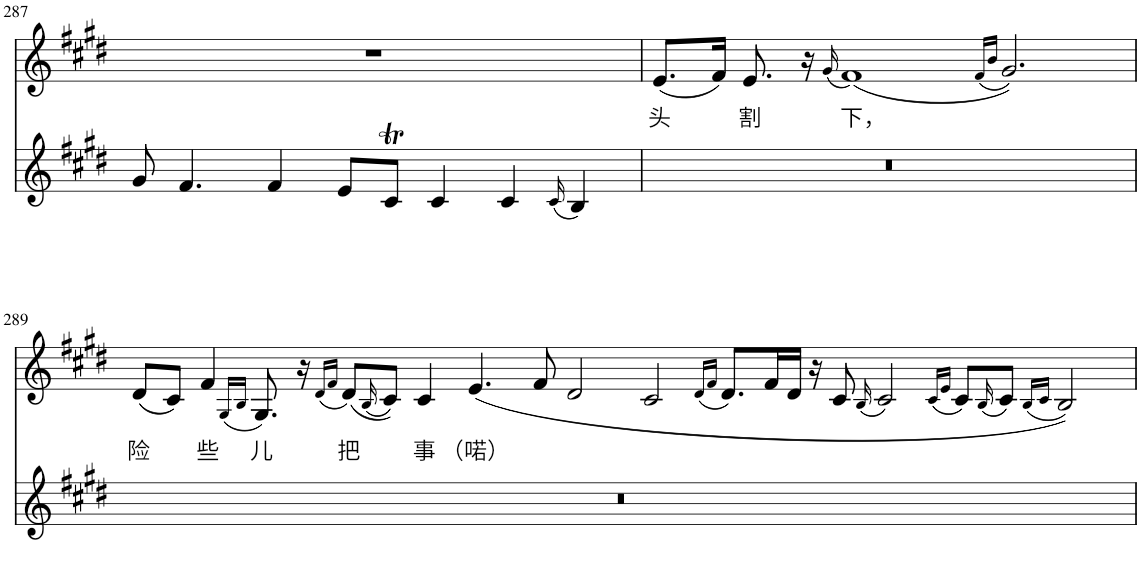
**kern	**kern	**text
*part2	*part1	*part1
*staff2	*staff1	*staff1
*I"Piano	*I"Piano	*
*I'Pno	*I'Pno	*
!!LO:PB:g=z
*clefG2	*clefG2	*
*k[f#c#g#d#]	*k[f#c#g#d#]	*
*M2/4	*M2/4	*
=287	=287	=287
8g#/	2r	.
4.f#/	.	.
4f#/	1ryy	.
8e/L	.	.
8c#T/J	.	.
4c#/	.	.
4c#/	.	.
(16qc#/	.	.
4B/)	4ryy	.
=288	=288	=288
!	!	!LO:LY:b
2r	(8.e/L	头
.	16f#/Jk)	.
!	!	!LO:LY:b
.	8.e/	割
.	16r	.
.	(16qg#/	.
!	!	!LO:LY:b
1..ryy	(1f#)	下，
.	(16qf#/LL	.
.	16qb/JJ	.
.	2.g#/))	.
!!LO:LB:g=z
=289	=289	=289
!	!	!LO:LY:b
2r	(8d#/L	险
.	8c#/J)	.
!	!	!LO:LY:b
.	4f#/	些
.	(16qG#/LL	.
.	16qB/JJ	.
!	!	!LO:LY:b
00ryy	8.G#/)	儿
.	16r	.
.	(16qd#/LL	.
.	16qf#/JJ	.
!	!	!LO:LY:b
.	(8d#/L)	把
.	(16qB/	.
.	8c#/J))	.
!	!	!LO:LY:b
.	4c#/	事
!	!	!LO:LY:b
.	(4.e/	（喏）
.	8f#/	.
.	2d#/	.
.	2c#/	.
.	(16qd#/LL	.
.	16qf#/JJ	.
.	8.d#/L)	.
.	16f#/L	.
.	16d#/JJ	.
.	16r	.
.	8c#/	.
.	(16qB/	.
.	2c#/)	.
.	(16qc#/LL	.
.	16qe/JJ	.
.	8c#/L)	.
.	(16qB/	.
.	8c#/J)	.
.	(16qB/LL	.
.	16qc#/JJ	.
.	2B/))	.
=	=	=
*-	*-	*-
